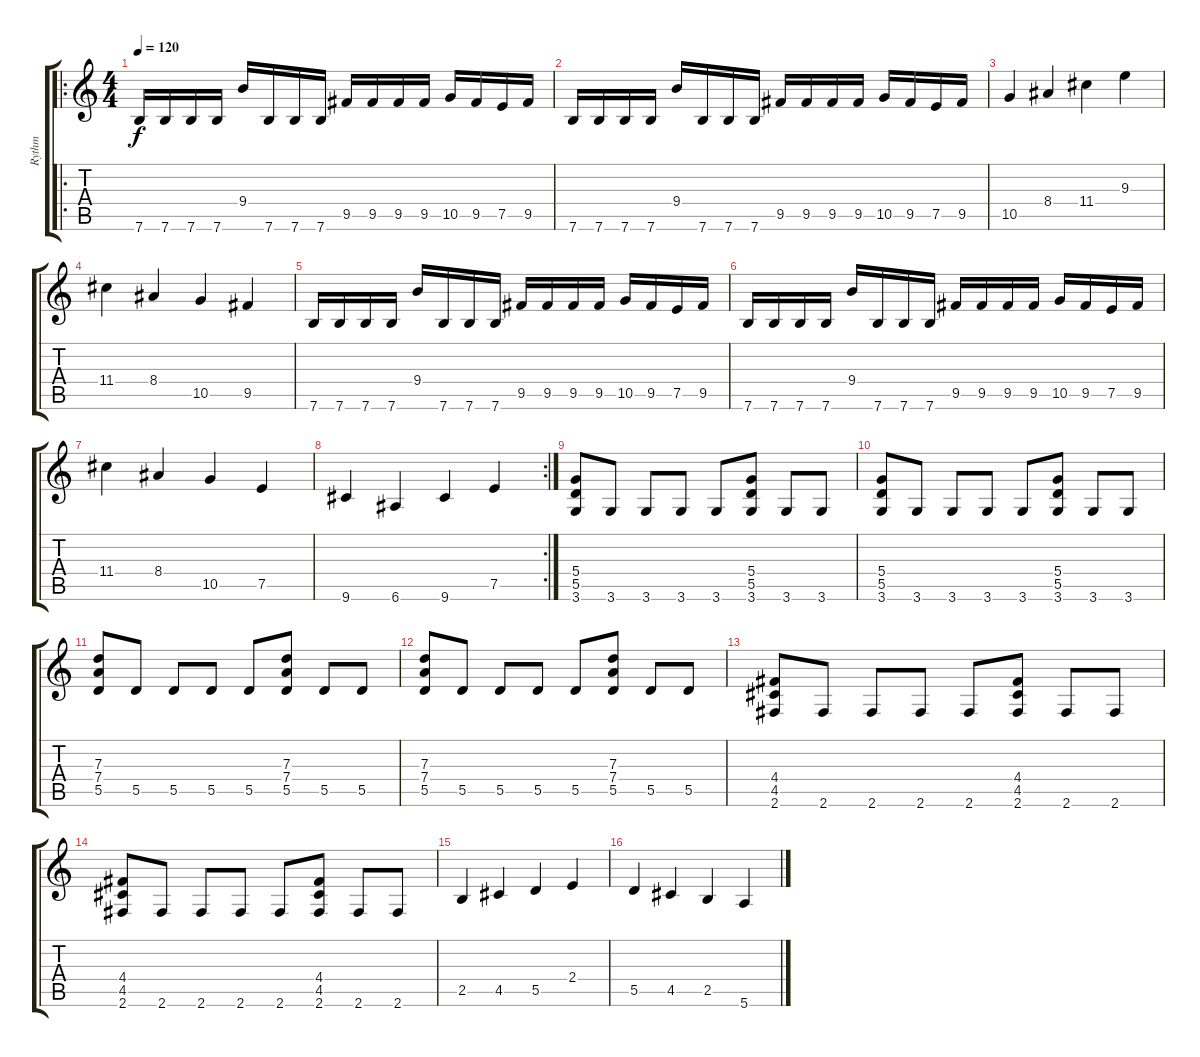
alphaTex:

\track ("Rythm" "Rythm") {instrument distortionguitar}
\staff {score tabs}
\tuning (E4 B3 G3 D3 A2 E2) {hide}
\ro
\ts (4 4)
\tempo 120
\clef g2
\ks c
7.6.16{dy f} 7.6.16 7.6.16 7.6.16 9.4.16 7.6.16 7.6.16 7.6.16 9.5.16 9.5.16 9.5.16 9.5.16 10.5.16 9.5.16 7.5.16 9.5.16 |
7.6.16 7.6.16 7.6.16 7.6.16 9.4.16 7.6.16 7.6.16 7.6.16 9.5.16 9.5.16 9.5.16 9.5.16 10.5.16 9.5.16 7.5.16 9.5.16 |
10.5.4 8.4.4 11.4.4 9.3.4 |
11.4.4 8.4.4 10.5.4 9.5.4 |
7.6.16 7.6.16 7.6.16 7.6.16 9.4.16 7.6.16 7.6.16 7.6.16 9.5.16 9.5.16 9.5.16 9.5.16 10.5.16 9.5.16 7.5.16 9.5.16 |
7.6.16 7.6.16 7.6.16 7.6.16 9.4.16 7.6.16 7.6.16 7.6.16 9.5.16 9.5.16 9.5.16 9.5.16 10.5.16 9.5.16 7.5.16 9.5.16 |
11.4.4 8.4.4 10.5.4 7.5.4 |
\rc 2
9.6.4 6.6.4 9.6.4 7.5.4 |
(5.4 5.5 3.6).8 3.6.8 3.6.8 3.6.8 3.6.8 (5.4 5.5 3.6).8 3.6.8 3.6.8 |
(5.4 5.5 3.6).8 3.6.8 3.6.8 3.6.8 3.6.8 (5.4 5.5 3.6).8 3.6.8 3.6.8 |
(7.3 7.4 5.5).8 5.5.8 5.5.8 5.5.8 5.5.8 (7.3 7.4 5.5).8 5.5.8 5.5.8 |
(7.3 7.4 5.5).8 5.5.8 5.5.8 5.5.8 5.5.8 (7.3 7.4 5.5).8 5.5.8 5.5.8 |
(4.4 4.5 2.6).8 2.6.8 2.6.8 2.6.8 2.6.8 (4.4 4.5 2.6).8 2.6.8 2.6.8 |
(4.4 4.5 2.6).8 2.6.8 2.6.8 2.6.8 2.6.8 (4.4 4.5 2.6).8 2.6.8 2.6.8 |
2.5.4 4.5.4 5.5.4 2.4.4 |
5.5.4 4.5.4 2.5.4 5.6.4
